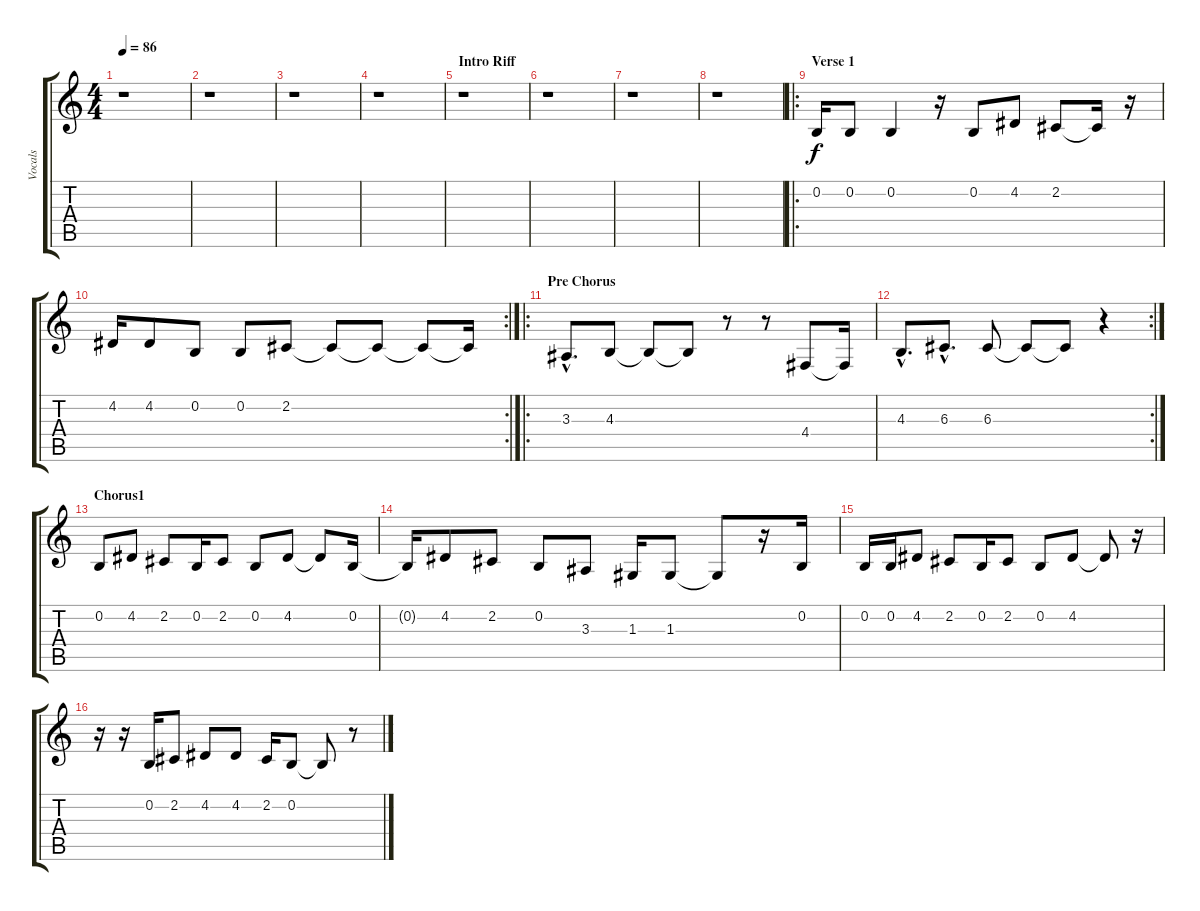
\track ("Vocals" "Vocals") {instrument lead5charang}
\staff {score tabs}
\tuning (E4 B3 G3 D3 A2 E2) {hide}
\ts (4 4)
\tempo 86
\clef g2
\ks c
r.1{dy f instrument lead5charang} |
r.1 |
r.1 |
r.1 |
\section ("" "Intro Riff")
r.1 |
r.1 |
r.1 |
r.1 |
\ro
\section ("" "Verse 1")
0.2.16 0.2.8 0.2.4 r.16 0.2.8 4.2.8 2.2.8 2.2{t}.16 r.16 |
\rc 2
4.2.16 4.2.8 0.2.8 0.2.8 2.2.8 2.2{t}.8 2.2{t}.8 2.2{t}.8 2.2{t}.16 |
\ro
\section ("" "Pre Chorus")
3.3{hac}.8{d} 4.3.8 4.3{t}.8 4.3{t}.8 r.8 r.8 4.4.8 4.4{t}.16 |
\rc 2
4.3{hac}.8{d} 6.3{hac}.8{d} 6.3.8 6.3{t}.8 6.3{t}.8 r.4 |
\section ("" "Chorus1")
0.2.8 4.2.8 2.2.8 0.2.16 2.2.8 0.2.8 4.2.8 4.2{t}.8 0.2.16 |
0.2{t}.16 4.2.8 2.2.8 0.2.8 3.3.8 1.3.16 1.3.8 1.3{t}.8 r.16 0.2.16 |
0.2.16 0.2.16 4.2.8 2.2.8 0.2.16 2.2.8 0.2.8 4.2.8 4.2{t}.8 r.16 |
r.16 r.16 0.2.16 2.2.8 4.2.8 4.2.8 2.2.16 0.2.8 0.2{t}.8 r.8
